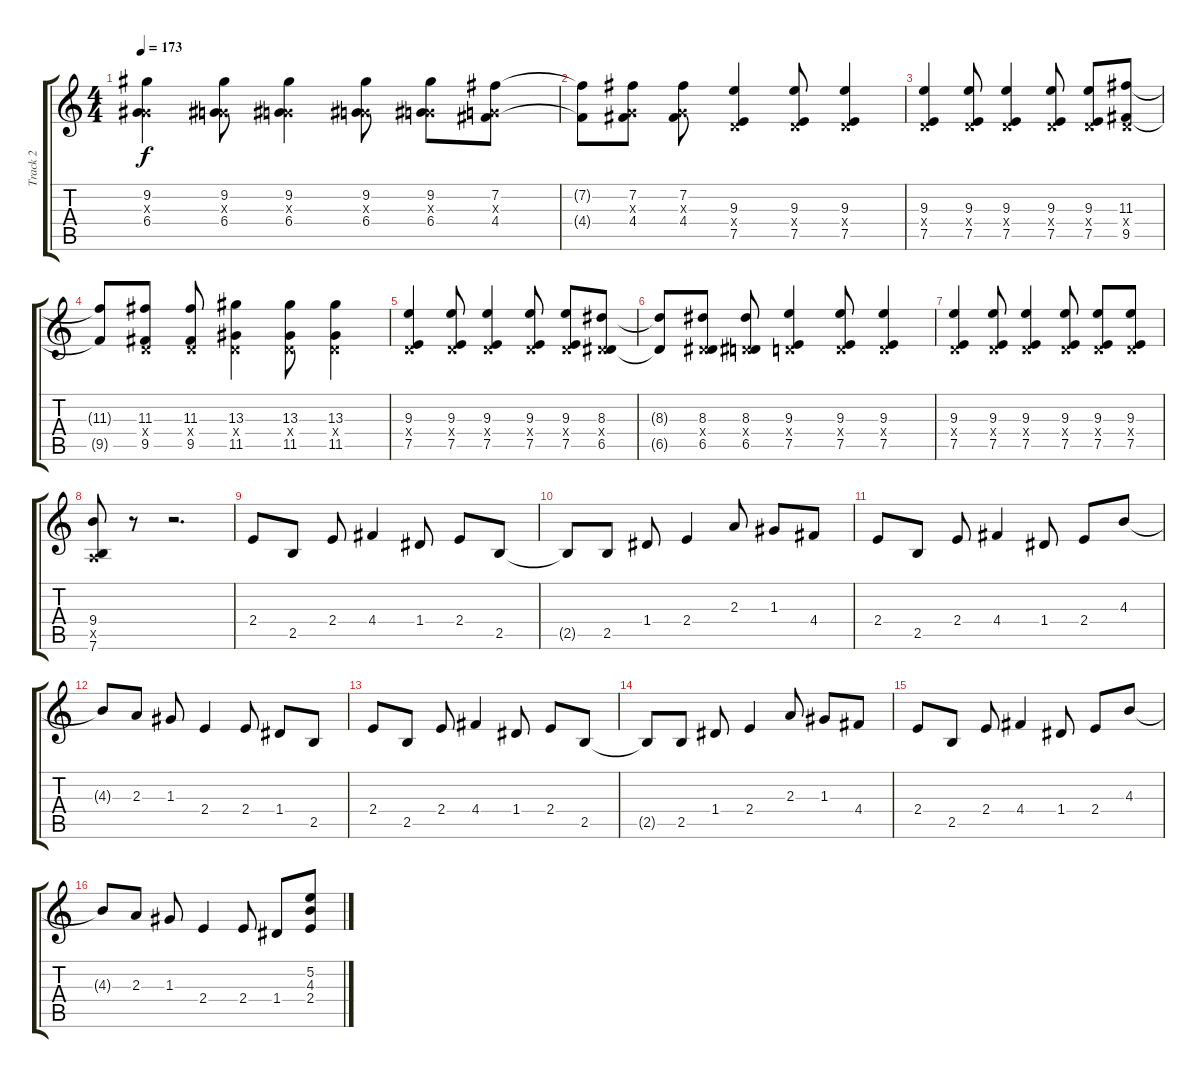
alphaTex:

\track ("Track 2" "Track 2") {instrument acousticguitarsteel}
\staff {score tabs}
\tuning (E4 B3 G3 D3 A2 E2) {hide}
\ts (4 4)
\tempo 173
\clef g2
\ks c
(9.2 0.3{x} 6.4).4{dy f} (9.2 0.3{x} 6.4).8 (9.2 0.3{x} 6.4).4 (9.2 0.3{x} 6.4).8 (9.2 0.3{x} 6.4).8 (7.2 0.3{x} 4.4).8 |
(7.2{t} 4.4{t}).8 (7.2 0.3{x} 4.4).8 (7.2 0.3{x} 4.4).8 (9.3 0.4{x} 7.5).4 (9.3 0.4{x} 7.5).8 (9.3 0.4{x} 7.5).4 |
(9.3 0.4{x} 7.5).4 (9.3 0.4{x} 7.5).8 (9.3 0.4{x} 7.5).4 (9.3 0.4{x} 7.5).8 (9.3 0.4{x} 7.5).8 (11.3 0.4{x} 9.5).8 |
(11.3{t} 9.5{t}).8 (11.3 0.4{x} 9.5).8 (11.3 0.4{x} 9.5).8 (13.3 0.4{x} 11.5).4 (13.3 0.4{x} 11.5).8 (13.3 0.4{x} 11.5).4 |
(9.3 0.4{x} 7.5).4 (9.3 0.4{x} 7.5).8 (9.3 0.4{x} 7.5).4 (9.3 0.4{x} 7.5).8 (9.3 0.4{x} 7.5).8 (8.3 0.4{x} 6.5).8 |
(8.3{t} 6.5{t}).8 (8.3 0.4{x} 6.5).8 (8.3 0.4{x} 6.5).8 (9.3 0.4{x} 7.5).4 (9.3 0.4{x} 7.5).8 (9.3 0.4{x} 7.5).4 |
(9.3 0.4{x} 7.5).4 (9.3 0.4{x} 7.5).8 (9.3 0.4{x} 7.5).4 (9.3 0.4{x} 7.5).8 (9.3 0.4{x} 7.5).8 (9.3 0.4{x} 7.5).8 |
(9.4 0.5{x} 7.6).8 r.8 r.2{d} |
2.4.8 2.5.8 2.4.8 4.4.4 1.4.8 2.4.8 2.5.8 |
2.5{t}.8 2.5.8 1.4.8 2.4.4 2.3.8 1.3.8 4.4.8 |
2.4.8 2.5.8 2.4.8 4.4.4 1.4.8 2.4.8 4.3.8 |
4.3{t}.8 2.3.8 1.3.8 2.4.4 2.4.8 1.4.8 2.5.8 |
2.4.8 2.5.8 2.4.8 4.4.4 1.4.8 2.4.8 2.5.8 |
2.5{t}.8 2.5.8 1.4.8 2.4.4 2.3.8 1.3.8 4.4.8 |
2.4.8 2.5.8 2.4.8 4.4.4 1.4.8 2.4.8 4.3.8 |
4.3{t}.8 2.3.8 1.3.8 2.4.4 2.4.8 1.4.8 (5.2 4.3 2.4).8
